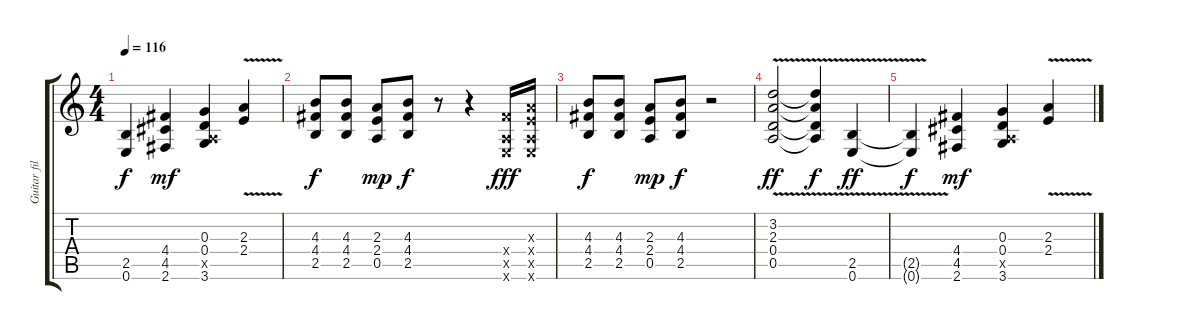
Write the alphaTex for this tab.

\track ("Guitar fills" "Guitar fil") {instrument overdrivenguitar}
\staff {score tabs}
\tuning (E4 B3 G3 D3 A2 E2) {hide}
\ts (4 4)
\tempo 116
\clef g2
\ks c
(2.5{t} 0.6{t}).4{dy f} (4.4 4.5 2.6).4{dy mf} (0.3 0.4 0.5{x} 3.6).4 (2.3{v} 2.4{v}).4 |
(4.3 4.4 2.5).8{dy f} (4.3 4.4 2.5).8 (2.3 2.4 0.5).8{dy mp} (4.3 4.4 2.5).8{dy f} r.8 r.4 (4.4{x} 0.5{x} 0.6{x}).16{dy fff} (2.3{x} 2.4{x} 0.5{x} 0.6{x}).16 |
(4.3 4.4 2.5).8{dy f} (4.3 4.4 2.5).8 (2.3 2.4 0.5).8{dy mp} (4.3 4.4 2.5).8{dy f} r.2 |
(3.2{v} 2.3{v} 0.4{v} 0.5{v}).2{dy ff} (3.2{t} 2.3{t} 0.4{t} 0.5{t}).4{dy f} (2.5{v} 0.6{v}).4{dy ff} |
(2.5{t} 0.6{t}).4{dy f} (4.4 4.5 2.6).4{dy mf} (0.3 0.4 0.5{x} 3.6).4 (2.3{v} 2.4{v}).4
